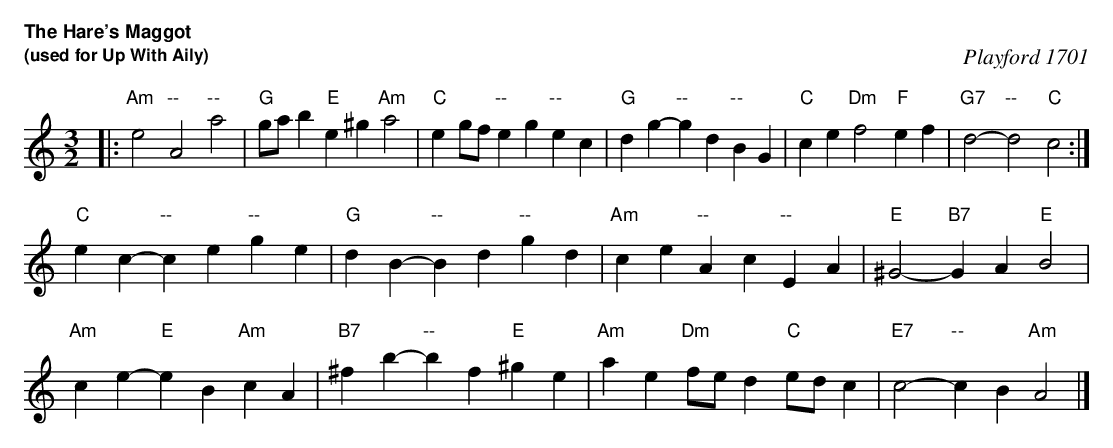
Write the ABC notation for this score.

X:1
T:The Hare's Maggot
T:(used for Up With Aily)
C:Playford 1701
M:3/2
L:1/4
K:Am
|: "Am"e2 "--"A2 "--"a2 | "G"g/a/b "E"e^g "Am"a2 | "C"eg/f/ "--"eg "--"ec | "G"dg- "--"gd "--"BG | "C"ce "Dm"f2 "F"ef | "G7"d2- "--"d2 "C"c2 :|
"C"ec- "--"ce "--"ge | "G"dB- "--"Bd "--"gd | "Am"ce "--"Ac "--"EA | "E"^G2- "B7"GA "E"B2 |
"Am"ce- "E"eB "Am"cA | "B7"^fb "--"-bf "E"^ge | "Am"ae "Dm"f/e/d "C"e/d/c | "E7"c2- "--"cB "Am"A2 |]
